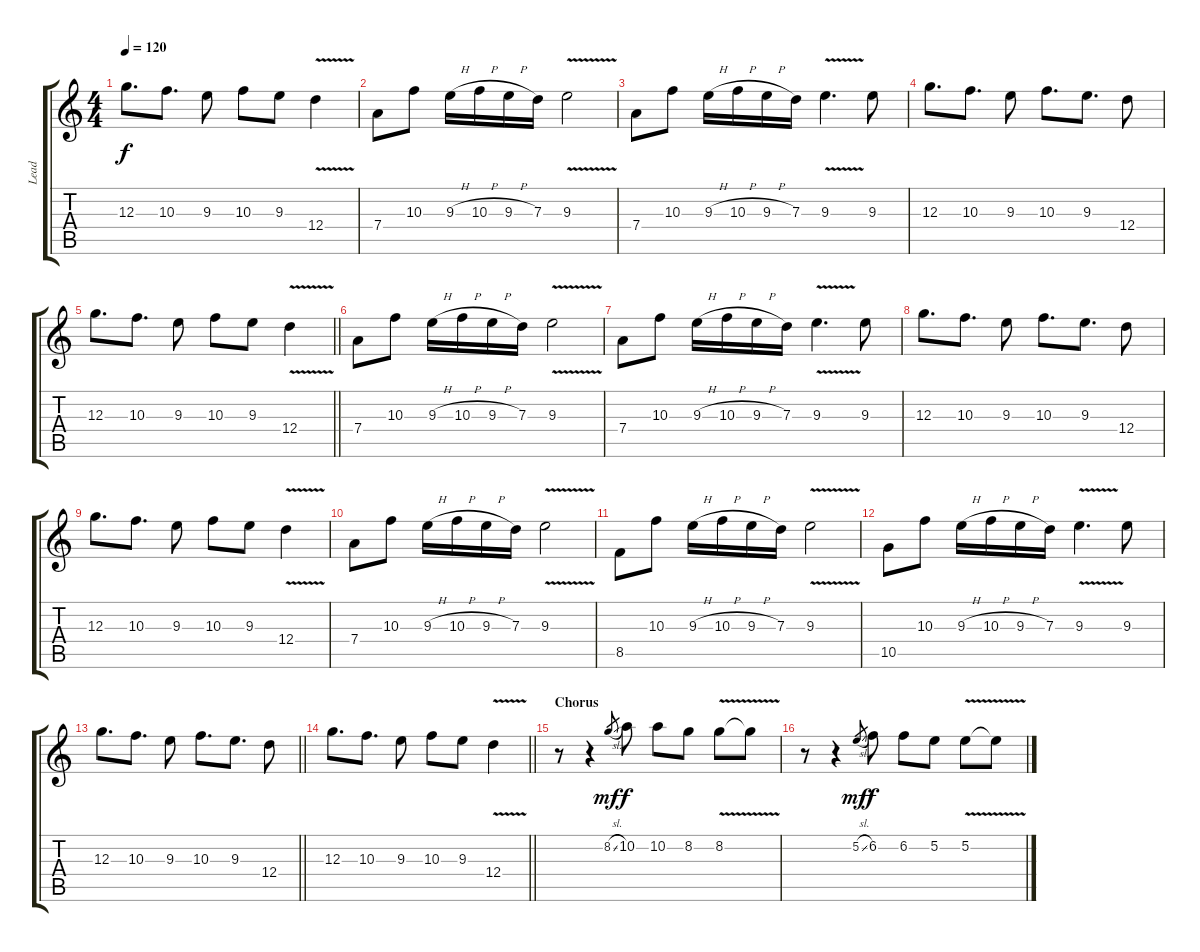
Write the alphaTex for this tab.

\track ("Lead" "Lead") {instrument distortionguitar}
\staff {score tabs}
\tuning (E4 B3 G3 D3 A2 E2) {hide}
\ts (4 4)
\tempo 120
\clef g2
\ks c
12.3.8{d dy f} 10.3.8{d} 9.3.8 10.3.8 9.3.8 12.4{v}.4 |
7.4.8 10.3.8 9.3{h}.16 10.3{h}.16 9.3{h}.16 7.3.16 9.3{v}.2 |
7.4.8 10.3.8 9.3{h}.16 10.3{h}.16 9.3{h}.16 7.3.16 9.3{v}.4{d} 9.3.8 |
12.3.8{d} 10.3.8{d} 9.3.8 10.3.8{d} 9.3.8{d} 12.4.8 |
\barLineRight lightlight
12.3.8{d} 10.3.8{d} 9.3.8 10.3.8 9.3.8 12.4{v}.4 |
7.4.8 10.3.8 9.3{h}.16 10.3{h}.16 9.3{h}.16 7.3.16 9.3{v}.2 |
7.4.8 10.3.8 9.3{h}.16 10.3{h}.16 9.3{h}.16 7.3.16 9.3{v}.4{d} 9.3.8 |
12.3.8{d} 10.3.8{d} 9.3.8 10.3.8{d} 9.3.8{d} 12.4.8 |
12.3.8{d} 10.3.8{d} 9.3.8 10.3.8 9.3.8 12.4{v}.4 |
7.4.8 10.3.8 9.3{h}.16 10.3{h}.16 9.3{h}.16 7.3.16 9.3{v}.2 |
8.5.8 10.3.8 9.3{h}.16 10.3{h}.16 9.3{h}.16 7.3.16 9.3{v}.2 |
10.5.8 10.3.8 9.3{h}.16 10.3{h}.16 9.3{h}.16 7.3.16 9.3{v}.4{d} 9.3.8 |
\barLineRight lightlight
12.3.8{d} 10.3.8{d} 9.3.8 10.3.8{d} 9.3.8{d} 12.4.8 |
\barLineRight lightlight
12.3.8{d} 10.3.8{d} 9.3.8 10.3.8 9.3.8 12.4{v}.4 |
\section ("" "Chorus")
r.8 r.4 8.2{sl}.8{gr dy mf} 10.2.8{dy f} 10.2.8 8.2.8 8.2{v}.8 8.2{t}.8 |
r.8 r.4 5.2{sl}.8{gr dy mf} 6.2.8{dy f} 6.2.8 5.2.8 5.2{v}.8 5.2{t}.8
